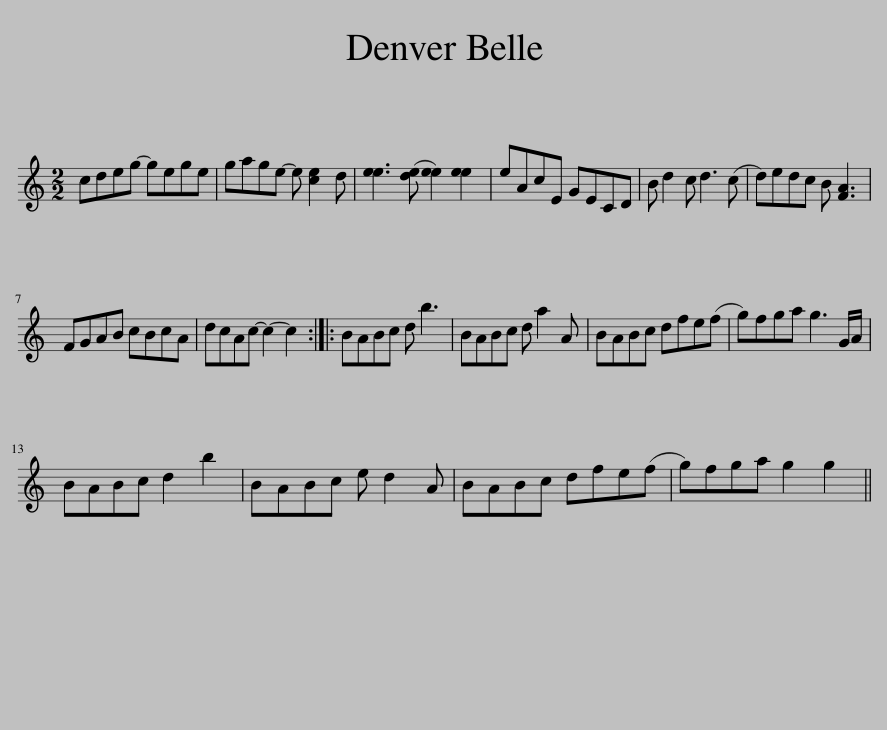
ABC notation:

X:1
L:1/8
M:2/2
I:linebreak $
K:C
V:1 treble
V:1
 cdeg- gege | gage- e [ce]2 d | [ee]3 ([de] [ee]2) [ee]2 | eAcE GECD | B d2 c d3 (c | %5
 d)edc B [FA]3 |$ FGAB cBcA | dcAc- c2- c2 :: BABc d b3 | BABc d a2 A | %10
 BABc dfe(f | g)fga g3 G/A/ |$ BABc d2 b2 | BABc e d2 A | BABc dfe(f | %15
 g)fga g2 g2 || %16
